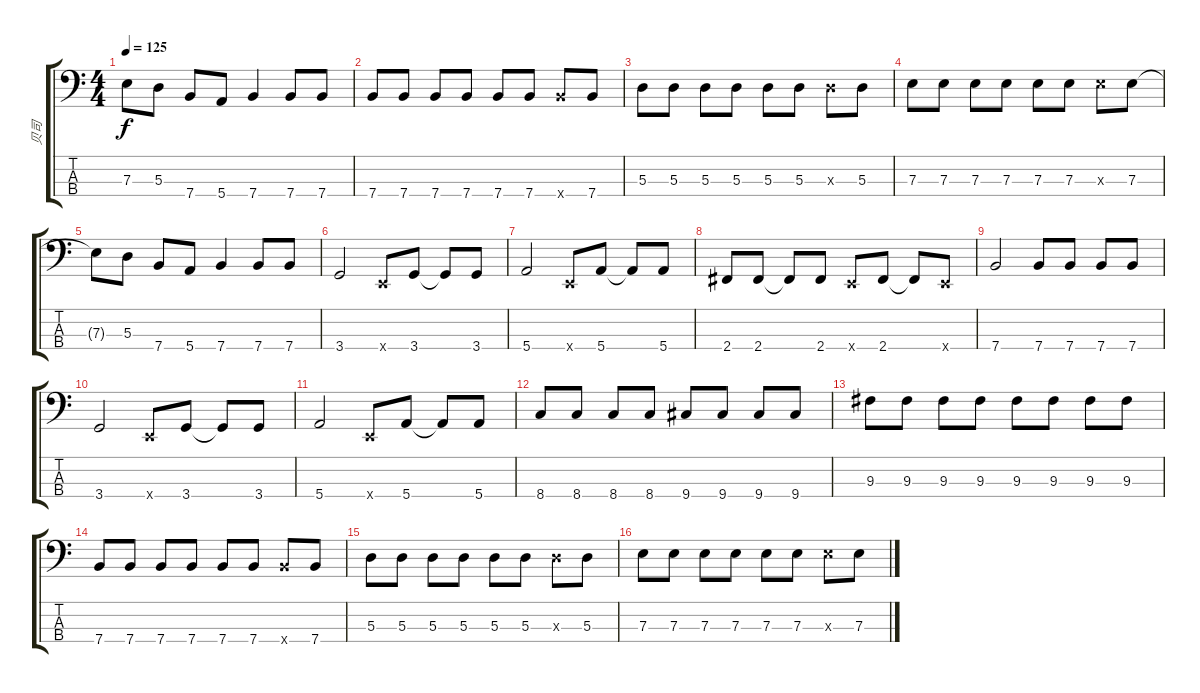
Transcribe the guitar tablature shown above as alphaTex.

\track ("贝司" "贝司") {instrument electricbassfinger}
\staff {score tabs}
\tuning (G2 D2 A1 E1) {hide}
\ts (4 4)
\tempo 125
\clef f4
\ks c
7.3{t}.8{dy f} 5.3.8 7.4.8 5.4.8 7.4.4 7.4.8 7.4.8 |
7.4.8 7.4.8 7.4.8 7.4.8 7.4.8 7.4.8 7.4{x}.8 7.4.8 |
5.3.8 5.3.8 5.3.8 5.3.8 5.3.8 5.3.8 5.3{x}.8 5.3.8 |
7.3.8 7.3.8 7.3.8 7.3.8 7.3.8 7.3.8 7.3{x}.8 7.3.8 |
7.3{t}.8 5.3.8 7.4.8 5.4.8 7.4.4 7.4.8 7.4.8 |
3.4.2 0.4{x}.8 3.4.8 3.4{t}.8 3.4.8 |
5.4.2 0.4{x}.8 5.4.8 5.4{t}.8 5.4.8 |
2.4.8 2.4.8 2.4{t}.8 2.4.8 0.4{x}.8 2.4.8 2.4{t}.8 0.4{x}.8 |
7.4.2 7.4.8 7.4.8 7.4.8 7.4.8 |
3.4.2 0.4{x}.8 3.4.8 3.4{t}.8 3.4.8 |
5.4.2 0.4{x}.8 5.4.8 5.4{t}.8 5.4.8 |
8.4.8 8.4.8 8.4.8 8.4.8 9.4.8 9.4.8 9.4.8 9.4.8 |
9.3.8 9.3.8 9.3.8 9.3.8 9.3.8 9.3.8 9.3.8 9.3.8 |
7.4.8 7.4.8 7.4.8 7.4.8 7.4.8 7.4.8 7.4{x}.8 7.4.8 |
5.3.8 5.3.8 5.3.8 5.3.8 5.3.8 5.3.8 5.3{x}.8 5.3.8 |
7.3.8 7.3.8 7.3.8 7.3.8 7.3.8 7.3.8 7.3{x}.8 7.3.8
